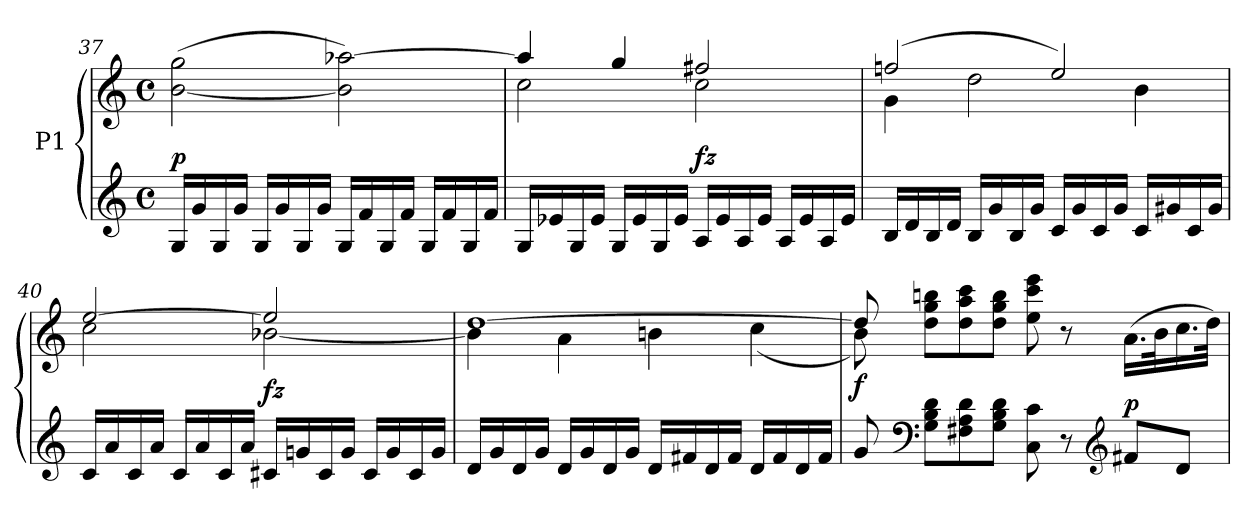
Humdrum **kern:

**kern	**kern	**dynam
*part1	*part1	*part1
*staff2	*staff1	*staff1/2
*I"P1	*	*
!!LO:LB:g=z
*clefG2	*clefG2	*
*k[]	*k[]	*
*M4/4	*M4/4	*
*met(c)	*met(c)	*
=37	=37	=37
!	!	!LO:DY:a=2
16G/LL	([2b\ 2gg\	p
16g/	.	.
16G/	.	.
16g/JJ	.	.
16G/LL	.	.
16g/	.	.
16G/	.	.
16g/JJ	.	.
16G/LL	2b\] [2aa-X\)	.
16f/	.	.
16G/	.	.
16f/JJ	.	.
16G/LL	.	.
16f/	.	.
16G/	.	.
16f/JJ	.	.
=38	=38	=38
*	*^	*
16G/LL	4aa-/]	2cc\	.
16e-X/	.	.	.
16G/	.	.	.
16e-/JJ	.	.	.
16G/LL	4gg/	.	.
16e-/	.	.	.
16G/	.	.	.
16e-/JJ	.	.	.
!	!	!	!LO:DY:a=2
16A/LL	2ff#X/	2cc\	fz
16e-/	.	.	.
16A/	.	.	.
16e-/JJ	.	.	.
16A/LL	.	.	.
16e-/	.	.	.
16A/	.	.	.
16e-/JJ	.	.	.
!!LO:LB:g=z	!!
=39	=39	=39	=39
16B/LL	(2ffn/	4g\	.
16d/	.	.	.
16B/	.	.	.
16d/JJ	.	.	.
16B/LL	.	2dd\	.
16g/	.	.	.
16B/	.	.	.
16g/JJ	.	.	.
16c/LL	2ee/)	.	.
16g/	.	.	.
16c/	.	.	.
16g/JJ	.	.	.
16c/LL	.	4b\	.
16g#X/	.	.	.
16c/	.	.	.
16g#/JJ	.	.	.
!!LO:LB:g=z	!!
=40	=40	=40	=40
16c/LL	[2ee/	2cc\	.
16a/	.	.	.
16c/	.	.	.
16a/JJ	.	.	.
16c/LL	.	.	.
16a/	.	.	.
16c/	.	.	.
16a/JJ	.	.	.
!	!	!	!LO:DY:a=2
16c#X/LL	2ee/]	[2b-X\	fz
16gn/	.	.	.
16c#/	.	.	.
16g/JJ	.	.	.
16c#/LL	.	.	.
16g/	.	.	.
16c#/	.	.	.
16g/JJ	.	.	.
=41	=41	=41	=41
16d/LL	[1dd	4b-\]	.
16g/	.	.	.
16d/	.	.	.
16g/JJ	.	.	.
16d/LL	.	4a\	.
16g/	.	.	.
16d/	.	.	.
16g/JJ	.	.	.
16d/LL	.	4bn\	.
16f#X/	.	.	.
16d/	.	.	.
16f#/JJ	.	.	.
16d/LL	.	(4cc\	.
16f#/	.	.	.
16d/	.	.	.
16f#/JJ	.	.	.
!!LO:LB:g=z	!!
=42	=42	=42	=42
!	!	!	!LO:DY:b
8g/	8dd/]	8b\)	f
*clefF4	*	*	*
8G\ 8B\ 8d\L	2..ryy	8dd\ 8gg\ 8bbn\L	.
8F#X\ 8A\ 8d\	.	8dd\ 8aa\ 8ccc\	.
8G\ 8B\ 8d\J	.	8dd\ 8gg\ 8bb\J	.
8C\ 8c\	.	8ee\ 8ccc\ 8eee\	.
8r	.	8r	.
*clefG2	*	*	*
!	!	!	!LO:DY:a=2
8f#X/L	.	(16.a\LL	p
.	.	32b\K	.
8d/J	.	16.cc\	.
.	.	32dd\JJk)	.
*	*v	*v	*
=	=	=
*-	*-	*-
